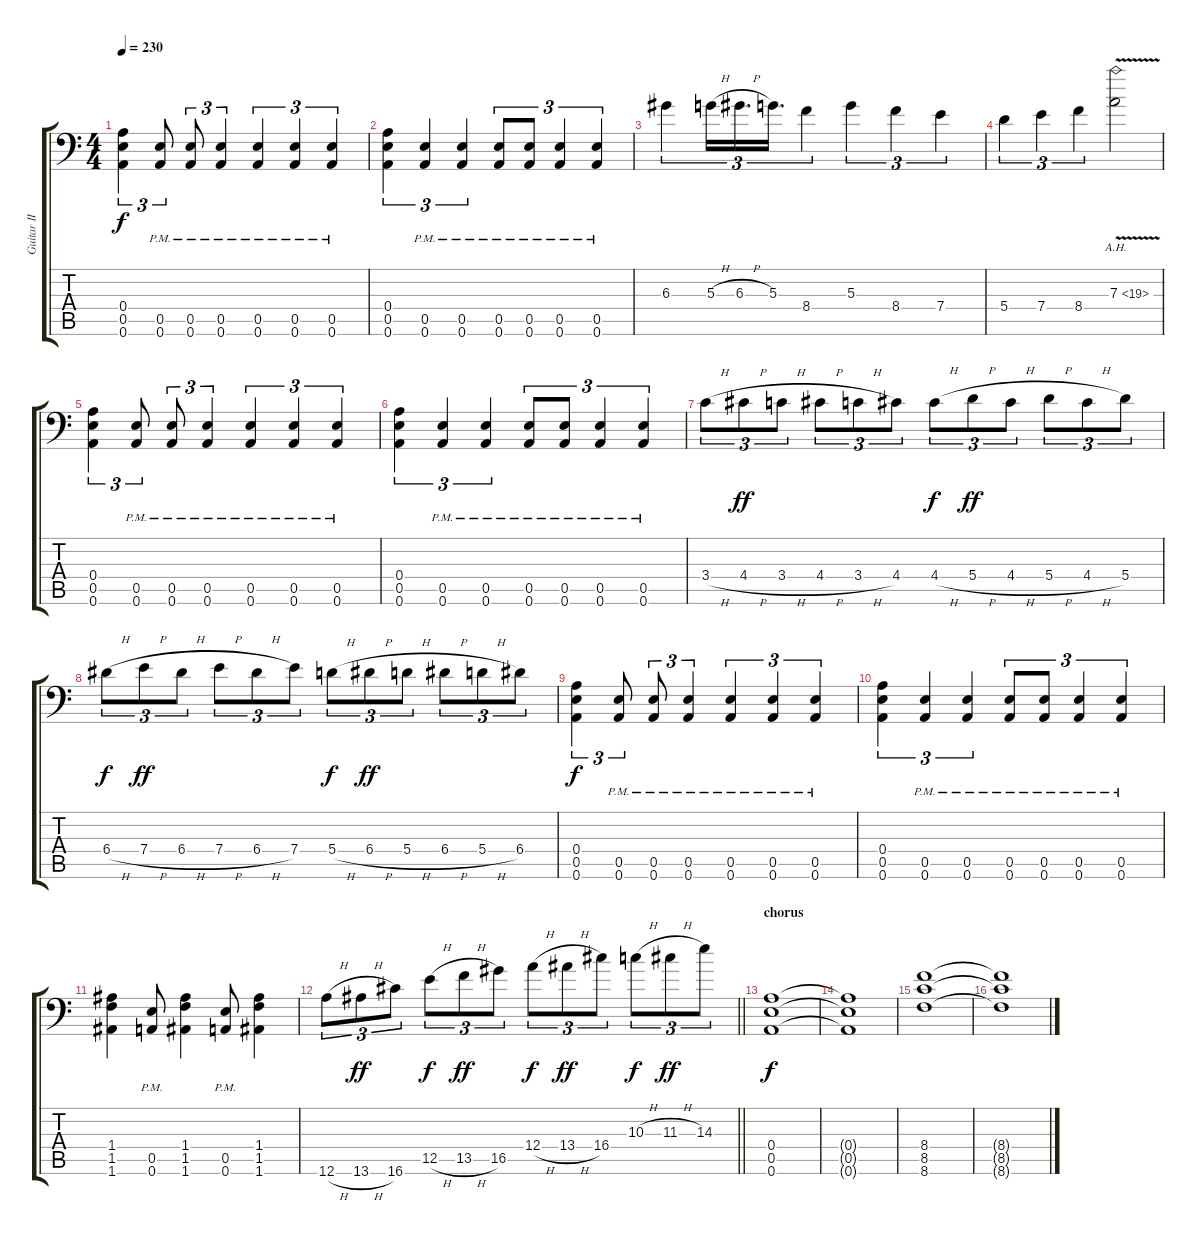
\track ("Guitar II" "Guitar II") {instrument distortionguitar}
\staff {score tabs}
\tuning (B3 Gb3 D3 A2 E2 A1) {hide}
\ts (4 4)
\tempo 230
\clef f4
\ks c
(0.4 0.5 0.6).4{tu (3 2) dy f} (0.5{pm} 0.6{pm}).8{tu (3 2)} (0.5{pm} 0.6{pm}).8{tu (3 2)} (0.5{pm} 0.6{pm}).4{tu (3 2)} (0.5{pm} 0.6{pm}).4{tu (3 2)} (0.5{pm} 0.6{pm}).4{tu (3 2)} (0.5{pm} 0.6{pm}).4{tu (3 2)} |
(0.4 0.5 0.6).4{tu (3 2)} (0.5{pm} 0.6{pm}).4{tu (3 2)} (0.5{pm} 0.6{pm}).4{tu (3 2)} (0.5{pm} 0.6{pm}).8{tu (3 2)} (0.5{pm} 0.6{pm}).8{tu (3 2)} (0.5{pm} 0.6{pm}).4{tu (3 2)} (0.5{pm} 0.6{pm}).4{tu (3 2)} |
6.3.4{tu (3 2)} 5.3{h}.16{tu (3 2)} 6.3{h}.16{d tu (3 2)} 5.3.16{d tu (3 2)} 8.4.4{tu (3 2)} 5.3.4{tu (3 2)} 8.4.4{tu (3 2)} 7.4.4{tu (3 2)} |
5.4.4{tu (3 2)} 7.4.4{tu (3 2)} 8.4.4{tu (3 2)} 7.3{ah 12 v}.2 |
(0.4 0.5 0.6).4{tu (3 2)} (0.5{pm} 0.6{pm}).8{tu (3 2)} (0.5{pm} 0.6{pm}).8{tu (3 2)} (0.5{pm} 0.6{pm}).4{tu (3 2)} (0.5{pm} 0.6{pm}).4{tu (3 2)} (0.5{pm} 0.6{pm}).4{tu (3 2)} (0.5{pm} 0.6{pm}).4{tu (3 2)} |
(0.4 0.5 0.6).4{tu (3 2)} (0.5{pm} 0.6{pm}).4{tu (3 2)} (0.5{pm} 0.6{pm}).4{tu (3 2)} (0.5{pm} 0.6{pm}).8{tu (3 2)} (0.5{pm} 0.6{pm}).8{tu (3 2)} (0.5{pm} 0.6{pm}).4{tu (3 2)} (0.5{pm} 0.6{pm}).4{tu (3 2)} |
3.4{h}.8{tu (3 2)} 4.4{h}.8{tu (3 2) dy ff} 3.4{h}.8{tu (3 2)} 4.4{h}.8{tu (3 2)} 3.4{h}.8{tu (3 2)} 4.4.8{tu (3 2)} 4.4{h}.8{tu (3 2) dy f} 5.4{h}.8{tu (3 2) dy ff} 4.4{h}.8{tu (3 2)} 5.4{h}.8{tu (3 2)} 4.4{h}.8{tu (3 2)} 5.4.8{tu (3 2)} |
6.4{h}.8{tu (3 2) dy f} 7.4{h}.8{tu (3 2) dy ff} 6.4{h}.8{tu (3 2)} 7.4{h}.8{tu (3 2)} 6.4{h}.8{tu (3 2)} 7.4.8{tu (3 2)} 5.4{h}.8{tu (3 2) dy f} 6.4{h}.8{tu (3 2) dy ff} 5.4{h}.8{tu (3 2)} 6.4{h}.8{tu (3 2)} 5.4{h}.8{tu (3 2)} 6.4.8{tu (3 2)} |
(0.4 0.5 0.6).4{tu (3 2) dy f} (0.5{pm} 0.6{pm}).8{tu (3 2)} (0.5{pm} 0.6{pm}).8{tu (3 2)} (0.5{pm} 0.6{pm}).4{tu (3 2)} (0.5{pm} 0.6{pm}).4{tu (3 2)} (0.5{pm} 0.6{pm}).4{tu (3 2)} (0.5{pm} 0.6{pm}).4{tu (3 2)} |
(0.4 0.5 0.6).4{tu (3 2)} (0.5{pm} 0.6{pm}).4{tu (3 2)} (0.5{pm} 0.6{pm}).4{tu (3 2)} (0.5{pm} 0.6{pm}).8{tu (3 2)} (0.5{pm} 0.6{pm}).8{tu (3 2)} (0.5{pm} 0.6{pm}).4{tu (3 2)} (0.5{pm} 0.6{pm}).4{tu (3 2)} |
(1.4 1.5 1.6).4 (0.5{pm} 0.6{pm}).8 (1.4 1.5 1.6).4 (0.5{pm} 0.6{pm}).8 (1.4 1.5 1.6).4 |
\barLineRight lightlight
12.6{h}.8{tu (3 2)} 13.6{h}.8{tu (3 2) dy ff} 16.6.8{tu (3 2)} 12.5{h}.8{tu (3 2) dy f} 13.5{h}.8{tu (3 2) dy ff} 16.5.8{tu (3 2)} 12.4{h}.8{tu (3 2) dy f} 13.4{h}.8{tu (3 2) dy ff} 16.4.8{tu (3 2)} 10.3{h}.8{tu (3 2) dy f} 11.3{h}.8{tu (3 2) dy ff} 14.3.8{tu (3 2)} |
\section ("" "chorus")
(0.4 0.5 0.6).1{dy f} |
(0.4{t} 0.5{t} 0.6{t}).1 |
(8.4 8.5 8.6).1 |
(8.4{t} 8.5{t} 8.6{t}).1
